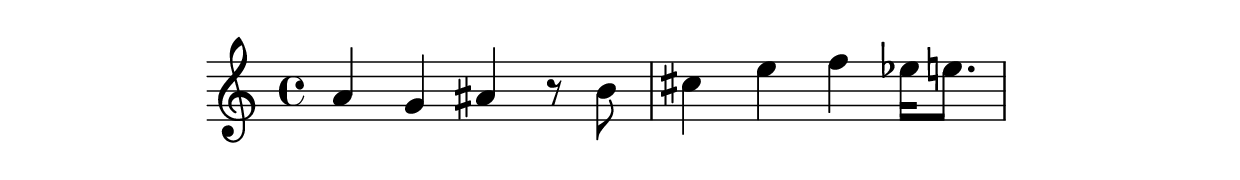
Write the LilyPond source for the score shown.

\version "2.22.1"

#(set-global-staff-size 28)

\paper {
  indent = 0\mm
  line-width = 140\mm
  oddFooterMarkup = ##f
  oddHeaderMarkup = ##f
  bookTitleMarkup = ##f
  scoreTitleMarkup = ##f
}

melody = \relative c'' {
  \clef treble
  \time 4/4

  a4 g4 ais4 r8 b8 cis4 e4 f4 ees16 e8.
}

\score {
  \new Staff \melody
  \layout { }
  \midi { }
}
